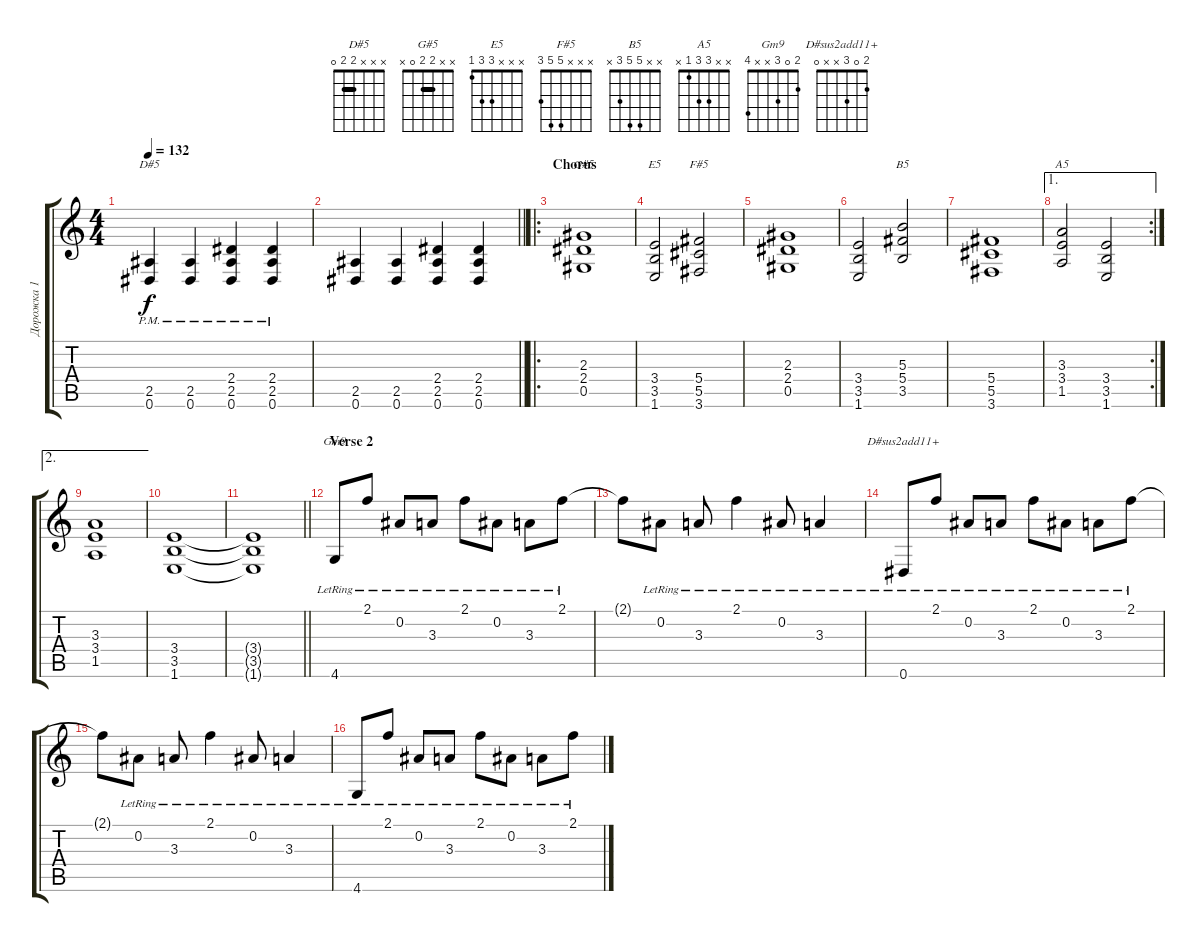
\track ("Дорожка 1" "Дорожка 1") {instrument acousticguitarsteel}
\staff {score tabs}
\tuning (Eb4 Bb3 Gb3 Db3 Ab2 Eb2) {hide}
\chord ("D#5" x x x 2 2 0) {barre 2}
\chord ("G#5" x x 2 2 0 x) {barre 2}
\chord ("E5" x x x 3 3 1)
\chord ("F#5" x x x 5 5 3)
\chord ("B5" x x 5 5 3 x)
\chord ("A5" x x 3 3 1 x)
\chord ("Gm9" 2 0 3 x x 4)
\chord ("D#sus2add11+" 2 0 3 x x 0)
\ts (4 4)
\tempo 132
\clef g2
\ks c
(2.5{pm} 0.6{pm}).4{ch "D#5" dy f} (2.5{pm} 0.6{pm}).4 (2.4{pm} 2.5{pm} 0.6{pm}).4 (2.4{pm} 2.5{pm} 0.6{pm}).4 |
\barLineRight lightlight
(2.5 0.6).4 (2.5 0.6).4 (2.4 2.5 0.6).4 (2.4 2.5 0.6).4 |
\ro
\section ("" "Chorus")
(2.3 2.4 0.5).1{ch "G#5"} |
(3.4 3.5 1.6).2{ch "E5"} (5.4 5.5 3.6).2{ch "F#5"} |
(2.3 2.4 0.5).1 |
(3.4 3.5 1.6).2 (5.3 5.4 3.5).2{ch "B5"} |
(5.4 5.5 3.6).1 |
\ae 1
\rc 2
(3.3 3.4 1.5).2{ch "A5"} (3.4 3.5 1.6).2 |
\ae 2
(3.3 3.4 1.5).1 |
(3.4 3.5 1.6).1 |
\barLineRight lightlight
(3.4{t} 3.5{t} 1.6{t}).1 |
\section ("" "Verse 2")
4.6{lr}.8{ch "Gm9" instrument electricguitarclean} 2.1{lr}.8 0.2{lr}.8 3.3{lr}.8 2.1{lr}.8 0.2{lr}.8 3.3{lr}.8 2.1{lr}.8 |
2.1{t}.8 0.2{lr}.8 3.3{lr}.8 2.1{lr}.4 0.2{lr}.8 3.3{lr}.4 |
0.6{lr}.8{ch "D#sus2add11+"} 2.1{lr}.8 0.2{lr}.8 3.3{lr}.8 2.1{lr}.8 0.2{lr}.8 3.3{lr}.8 2.1{lr}.8 |
2.1{t}.8 0.2{lr}.8 3.3{lr}.8 2.1{lr}.4 0.2{lr}.8 3.3{lr}.4 |
4.6{lr}.8 2.1{lr}.8 0.2{lr}.8 3.3{lr}.8 2.1{lr}.8 0.2{lr}.8 3.3{lr}.8 2.1{lr}.8
